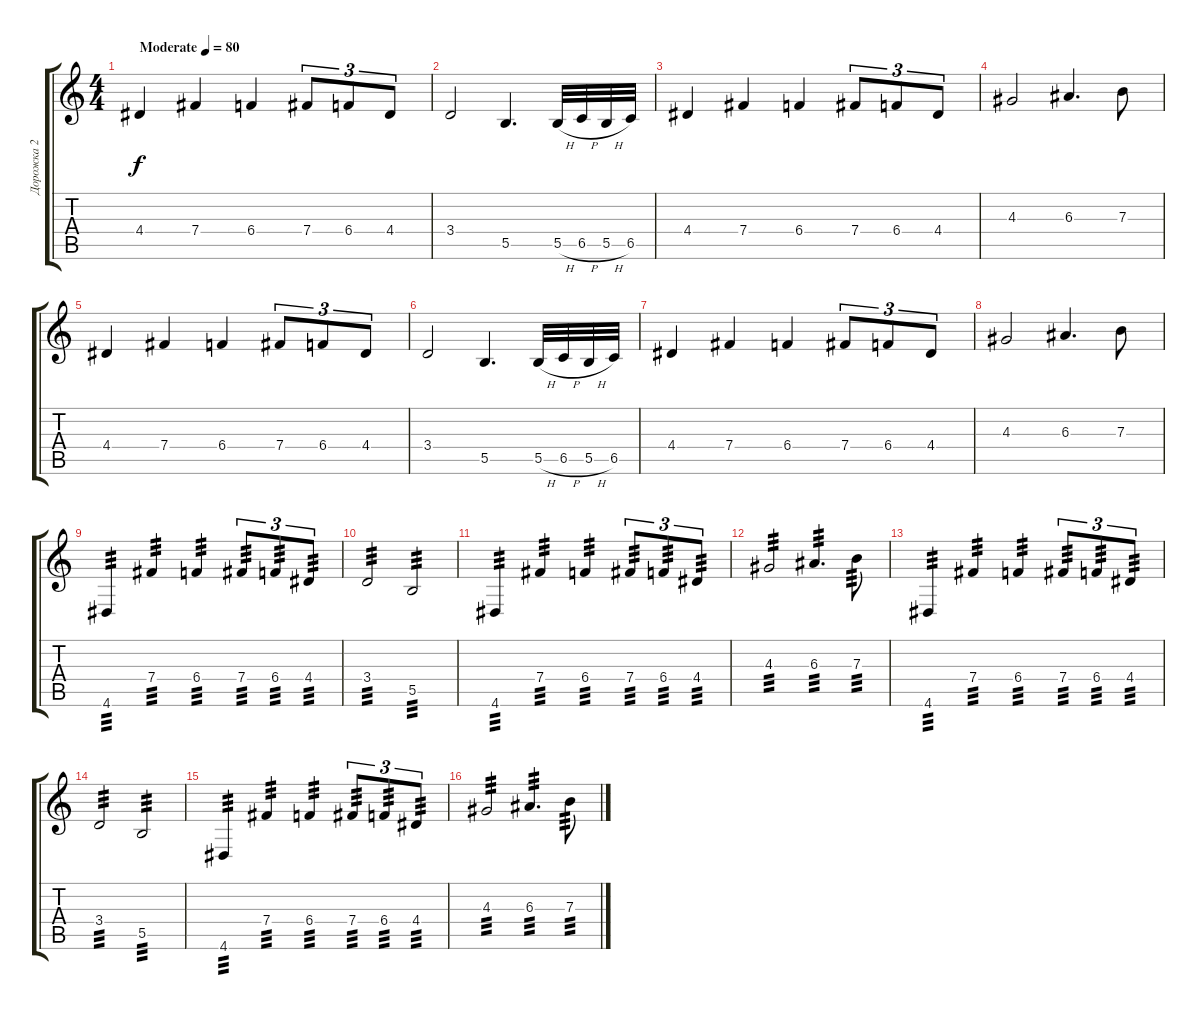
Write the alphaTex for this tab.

\track ("Дорожка 2" "Дорожка 2") {instrument distortionguitar}
\staff {score tabs}
\tuning (Db4 Ab3 E3 B2 Gb2 B1) {hide}
\ts (4 4)
\tempo (80 "Moderate")
\clef g2
\ks c
4.4.4{dy f balance 8 instrument distortionguitar} 7.4.4 6.4.4 7.4.8{tu (3 2)} 6.4.8{tu (3 2)} 4.4.8{tu (3 2)} |
3.4.2 5.5.4{d} 5.5{h}.32 6.5{h}.32 5.5{h}.32 6.5.32 |
4.4.4 7.4.4 6.4.4 7.4.8{tu (3 2)} 6.4.8{tu (3 2)} 4.4.8{tu (3 2)} |
4.3.2 6.3.4{d} 7.3.8 |
4.4.4 7.4.4 6.4.4 7.4.8{tu (3 2)} 6.4.8{tu (3 2)} 4.4.8{tu (3 2)} |
3.4.2 5.5.4{d} 5.5{h}.32 6.5{h}.32 5.5{h}.32 6.5.32 |
4.4.4 7.4.4 6.4.4 7.4.8{tu (3 2)} 6.4.8{tu (3 2)} 4.4.8{tu (3 2)} |
4.3.2 6.3.4{d} 7.3.8 |
4.6.4{tp 3 balance 0} 7.4.4{tp 3} 6.4.4{tp 3} 7.4.8{tu (3 2) tp 3} 6.4.8{tu (3 2) tp 3} 4.4.8{tu (3 2) tp 3} |
3.4.2{tp 3} 5.5.2{tp 3} |
4.6.4{tp 3} 7.4.4{tp 3} 6.4.4{tp 3} 7.4.8{tu (3 2) tp 3} 6.4.8{tu (3 2) tp 3} 4.4.8{tu (3 2) tp 3} |
4.3.2{tp 3} 6.3.4{d tp 3} 7.3.8{tp 3} |
4.6.4{tp 3} 7.4.4{tp 3} 6.4.4{tp 3} 7.4.8{tu (3 2) tp 3} 6.4.8{tu (3 2) tp 3} 4.4.8{tu (3 2) tp 3} |
3.4.2{tp 3} 5.5.2{tp 3} |
4.6.4{tp 3} 7.4.4{tp 3} 6.4.4{tp 3} 7.4.8{tu (3 2) tp 3} 6.4.8{tu (3 2) tp 3} 4.4.8{tu (3 2) tp 3} |
4.3.2{tp 3} 6.3.4{d tp 3} 7.3.8{tp 3}
